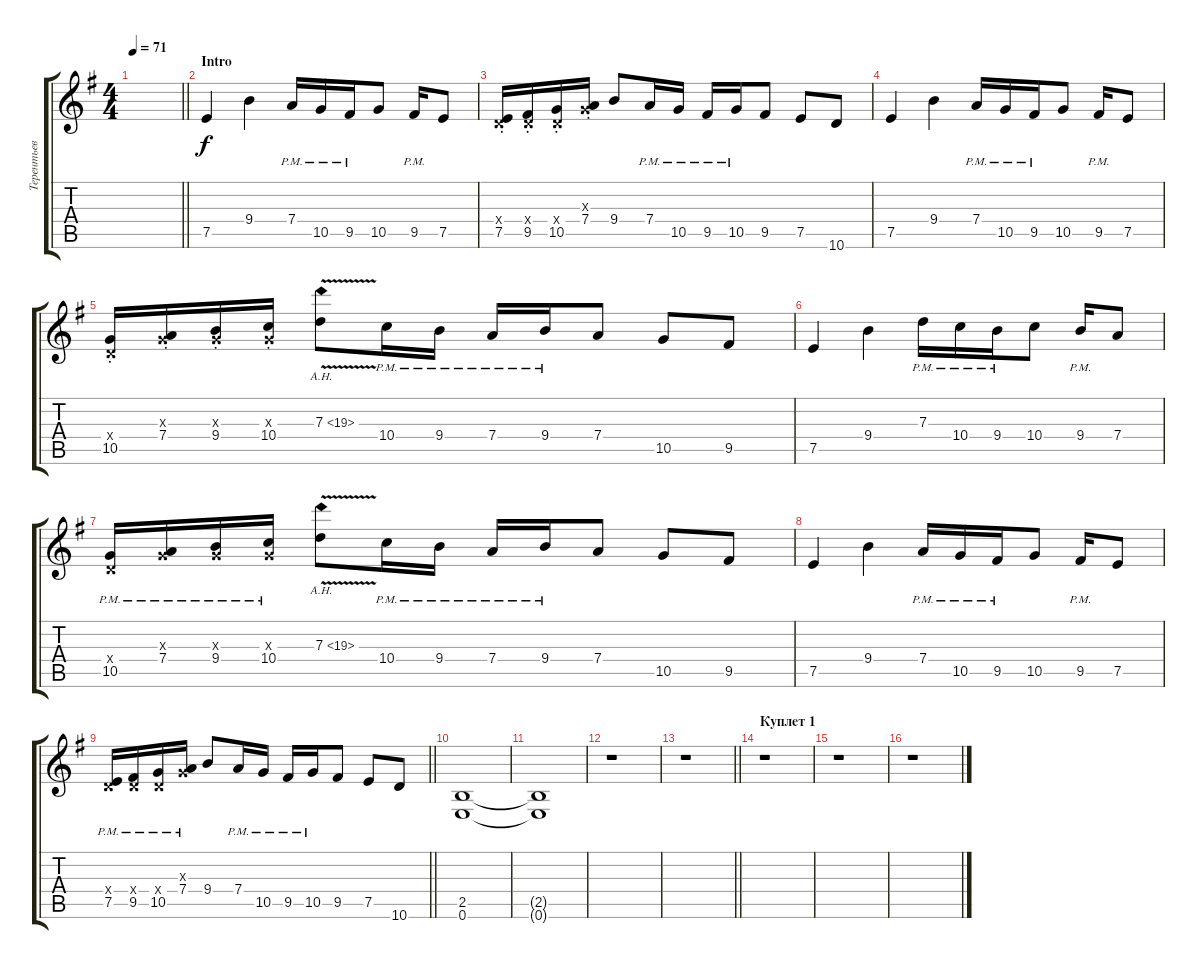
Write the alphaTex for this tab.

\track ("Терентьев" "Терентьев") {instrument distortionguitar}
\staff {score tabs}
\tuning (E4 B3 G3 D3 A2 E2) {hide}
\ts (4 4)
\tempo 71
\clef g2
\barLineRight lightlight
\ks eminor
|
\section ("" "Intro")
7.5.4 9.4.4 7.4{pm}.16 10.5{pm}.16 9.5{pm}.16 10.5.8 9.5{pm}.16 7.5.8 |
(0.4{x} 7.5{st}).16 (0.4{x} 9.5{st}).16 (0.4{x} 10.5{st}).16 (0.3{x} 7.4{st}).16 9.4.8 7.4{pm}.16 10.5{pm}.16 9.5{pm}.16 10.5{pm}.16 9.5.8 7.5.8 10.6.8 |
7.5.4 9.4.4 7.4{pm}.16 10.5{pm}.16 9.5{pm}.16 10.5.8 9.5{pm}.16 7.5.8 |
(0.4{x} 10.5{st}).16 (0.3{x} 7.4{st}).16 (0.3{x} 9.4{st}).16 (0.3{x} 10.4{st}).16 7.3{ah 12 v}.8 10.4{pm}.16 9.4{pm}.16 7.4{pm}.16 9.4{pm}.16 7.4.8 10.5.8 9.5.8 |
7.5.4 9.4.4 7.3{pm}.16 10.4{pm}.16 9.4{pm}.16 10.4.8 9.4{pm}.16 7.4.8 |
(0.4{x} 10.5{pm}).16 (0.3{x} 7.4{pm}).16 (0.3{x} 9.4{pm}).16 (0.3{x} 10.4{pm}).16 7.3{ah 12 v}.8 10.4{pm}.16 9.4{pm}.16 7.4{pm}.16 9.4{pm}.16 7.4.8 10.5.8 9.5.8 |
7.5.4 9.4.4 7.4{pm}.16 10.5{pm}.16 9.5{pm}.16 10.5.8 9.5{pm}.16 7.5.8 |
\barLineRight lightlight
(0.4{x} 7.5{pm}).16 (0.4{x} 9.5{pm}).16 (0.4{x} 10.5{pm}).16 (0.3{x} 7.4{pm}).16 9.4.8 7.4{pm}.16 10.5{pm}.16 9.5{pm}.16 10.5{pm}.16 9.5.8 7.5.8 10.6.8 |
(2.5 0.6).1 |
(2.5{t} 0.6{t}).1 |
r.1 |
\barLineRight lightlight
r.1 |
\section ("" "Куплет 1")
r.1 |
r.1 |
r.1
